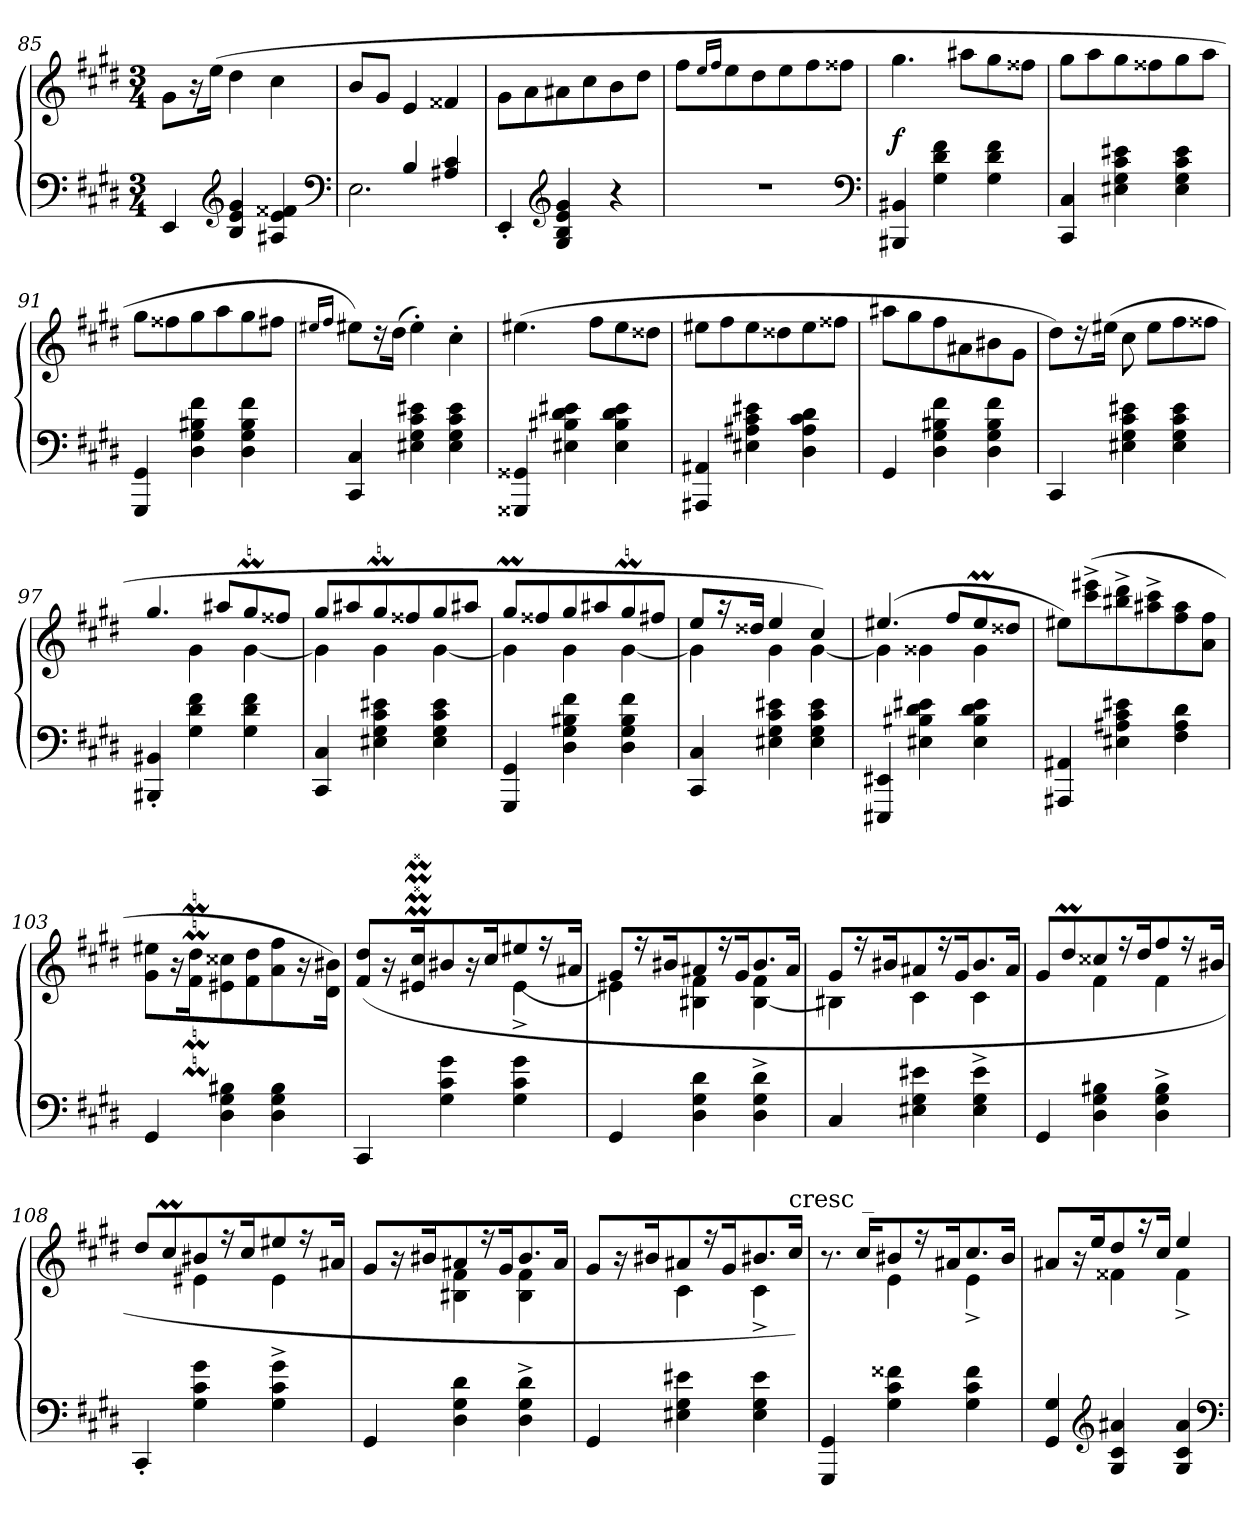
**kern	**kern	**dynam
*part1	*part1	*part1
*staff2	*staff1	*staff1/2
*clefF4	*clefG2	*
*k[f#c#g#d#]	*k[f#c#g#d#]	*
*c#:	*c#:	*
*M3/4	*M3/4	*
=85	=85	=85
4EE	8g#L	.
.	16r	.
.	(>16eeJk	.
*clefG2	*	*
4g# 4e 4B	4dd#	.
4f##X 4e 4A#X	4cc#	.
*clefF4	*	*
=86	=86	=86
*^	*	*
4ryy	2.E	8bL	.
.	.	8g#J	.
4B	.	4e	.
4c# 4A#X	.	4f##X	.
*v	*v	*	*
=87	=87	=87
4EE'	8g#\L	.
.	8a	.
*clefG2	*	*
4g# 4e 4B 4G#	8a#X	.
.	8cc#	.
4r	8b	.
.	8dd#J	.
=88	=88	=88
2.r	8ff#L	.
.	16qee/LL	.
.	16qff#/JJ	.
.	8ee	.
.	8dd#	.
.	8ee	.
.	8ff#	.
.	8ff##XJ	.
*clefF4	*	*
=89	=89	=89
4BB#X 4BBB#X	4.gg#	f
4f# 4d# 4G#	.	.
.	8aa#XL	.
4f# 4d# 4G#	8gg#	.
.	8ff##XJ	.
=90	=90	=90
4C# 4CC#	8gg#L	.
.	8aa	.
4e#X 4c# 4G# 4E#X	8gg#	.
.	8ff##X	.
4e# 4c# 4G# 4E#	8gg#	.
.	8aaJ	.
=91	=91	=91
4GG# 4GGG#	8gg#L	.
.	8ff##X	.
4f# 4B#X 4G# 4D#	8gg#	.
.	8aa	.
4f# 4B# 4G# 4D#	8gg#	.
.	8ff#J	.
=92	=92	=92
.	16qee#X/LL	.
.	16qff#/JJ	.
4C# 4CC#	8ee#L)	.
.	16r	.
.	(16dd#Jk	.
4e#X 4c# 4G# 4E#X	4ee#')	.
4e# 4c# 4G# 4E#	4cc#'	.
=93	=93	=93
4GG##X 4GGG##X	(>4.ee#X	.
4e#X 4d# 4B#X 4E#X	.	.
.	8ff#L	.
4e# 4d# 4B# 4E#	8ee#	.
.	8dd##XJ	.
=94	=94	=94
4AA#X 4AAA#X	8ee#XL	.
.	8ff#	.
4e#X 4c# 4A# 4E#X	8ee#	.
.	8dd##X	.
4d# 4c# 4A# 4D#	8ee#	.
.	8ff##XJ	.
=95	=95	=95
4GG#	8aa#XL	.
.	8gg#	.
4f# 4B#X 4G# 4D#	8ff#	.
.	8a#X	.
4f# 4B# 4G# 4D#	8b#X	.
.	8g#J	.
=96	=96	=96
4CC#	8dd#L)	.
.	16r	.
.	(16ee#XJk	.
4e#X 4c# 4G# 4E#X	8cc#	.
.	8ee#L	.
4e# 4c# 4G# 4E#	8ff#	.
.	8ff##XJ	.
=97	=97	=97
*	*^	*
4BB#X' 4BBB#X'	4.gg#	4ryy	.
4f# 4d# 4G#	.	4g#	.
.	8aa#XL	.	.
4f# 4d# 4G#	8gg#m	[4g#	.
.	8ff##XJ	.	.
=98	=98	=98	=98
4C# 4CC#	8gg#L	4g#]	.
.	8aa#	.	.
4e#X 4c# 4G# 4E#X	8gg#m	4g#	.
.	8ff##X	.	.
4e# 4c# 4G# 4E#	8gg#	[4g#	.
.	8aa#J	.	.
=99	=99	=99	=99
4GG# 4GGG#	8gg#mL	4g#]	.
.	8ff##X	.	.
4f# 4B#X 4G# 4D#	8gg#	4g#	.
.	8aa#	.	.
4f# 4B# 4G# 4D#	8gg#m	[4g#	.
.	8ff#XJ	.	.
=100	=100	=100	=100
4C# 4CC#	8eeL	4g#]	.
.	16r	.	.
.	16dd##XJk	.	.
4e# 4c# 4G# 4E#X	4ee	4g#	.
4e# 4c# 4G# 4E#	4cc#)	[4g#	.
=101	=101	=101	=101
4EE#X 4EEE#X	(4.ee#X	4g#]	.
4e#X 4d# 4B#X 4E#X	.	4g##X	.
.	8ff#L	.	.
4e# 4d# 4B# 4E#	8ee#m	4g##	.
.	8dd##XJ	.	.
*	*v	*v	*
=102	=102	=102
4AA#X 4AAA#X	8ee#XL)	.
.	(8eee#X^ 8ccc#^	.
4e#X 4c# 4A#X 4E#X	8ddd#^ 8bb#X^	.
.	8ccc#^ 8aa#X^	.
4d# 4A# 4F#	8aa# 8ff#	.
.	8ff# 8aJ	.
=103	=103	=103
4GG#	8ee#X\ 8g#\L	.
.	16r	.
.	16dd#m 16f#mk	.
4B#X 4G# 4D#	8cc##X 8e#X	.
.	8dd# 8f#	.
4B# 4G# 4D#	8ff# 8a	.
.	16r	.
.	16b#X 16d#Jk)	.
=104	=104	=104
*	*^	*
4CC#	(>8dd# 8f#L	2ryy	.
.	16r	.	.
.	16cc#M 16e#XMk	.	.
4g# 4c# 4G#	8b#X	.	.
.	16r	.	.
.	16cc#k	.	.
4g# 4c# 4G#	8ee#X	[4e#^	.
.	16r	.	.
.	16a#XJk	.	.
=105	=105	=105	=105
4GG#	8g#L	4e#X]	.
.	16r	.	.
.	16b#Xk	.	.
4d# 4G# 4D#	8a#X	4f# 4B#X	.
.	16r	.	.
.	16g#k	.	.
4d#^ 4G#^ 4D#^	8.b#	4f# [4B#	.
.	16a#Jk	.	.
=106	=106	=106	=106
4C#	8g#L	4B#X]	.
.	16r	.	.
.	16b#Xk	.	.
4e#X 4G# 4E#X	8a#X	4c#	.
.	16r	.	.
.	16g#k	.	.
4e#^ 4G#^ 4E#^	8.b#	4c#	.
.	16a#Jk	.	.
=107	=107	=107	=107
4GG#	8g#L	4ryy	.
.	8dd#m	.	.
4B#X 4G# 4D#	8cc##X	4f#	.
.	16r	.	.
.	16dd#k	.	.
4B#^ 4G#^ 4D#^	8ff#	4f#	.
.	16r	.	.
.	16b#XJk	.	.
=108	=108	=108	=108
4CC#'	8dd#L	4ryy	.
.	8cc#M	.	.
4g# 4c# 4G#	8b#X	4e#X	.
.	16r	.	.
.	16cc#k	.	.
4g#^ 4c#^ 4G#^	8ee#X	4e#	.
.	16r	.	.
.	16a#XJk	.	.
=109	=109	=109	=109
4GG#	8g#L	4ryy	.
.	16r	.	.
.	16b#Xk	.	.
4d# 4G# 4D#	8a#X	4f# 4B#X	.
.	16r	.	.
.	16g#k	.	.
4d#^ 4G#^ 4D#^	8.b#	4f# 4B#	.
.	16a#Jk	.	.
=110	=110	=110	=110
4GG#	8g#L	4ryy	.
.	16r	.	.
.	16b#Xk	.	.
4e#X 4G# 4E#X	8a#X	4c#	.
.	16r	.	.
.	16g#k	.	.
4e# 4G# 4E#	8.b#X	4c#^	.
!	!LO:TX:a:t=cresc _	!	!
.	16cc#Jk)	.	.
=111	=111	=111	=111
4GG# 4GGG#	8.r	4ryy	.
.	16cc#KL	.	.
4f##X 4c# 4G#	8b#X	4e	.
.	16r	.	.
.	16a#Xk	.	.
4f## 4c# 4G#	8.cc#	4e^	.
.	16b#Jk	.	.
=112	=112	=112	=112
4G# 4GG#	8a#XL	4ryy	.
.	16r	.	.
.	16eek	.	.
*clefG2	*	*	*
4a#X 4c# 4G#	8dd#	4f##X	.
.	16r	.	.
.	16cc#Jk	.	.
4a# 4c# 4G#	4ee	4f##^	.
*	*v	*v	*
*clefF4	*	*
=	=	=
*-	*-	*-
